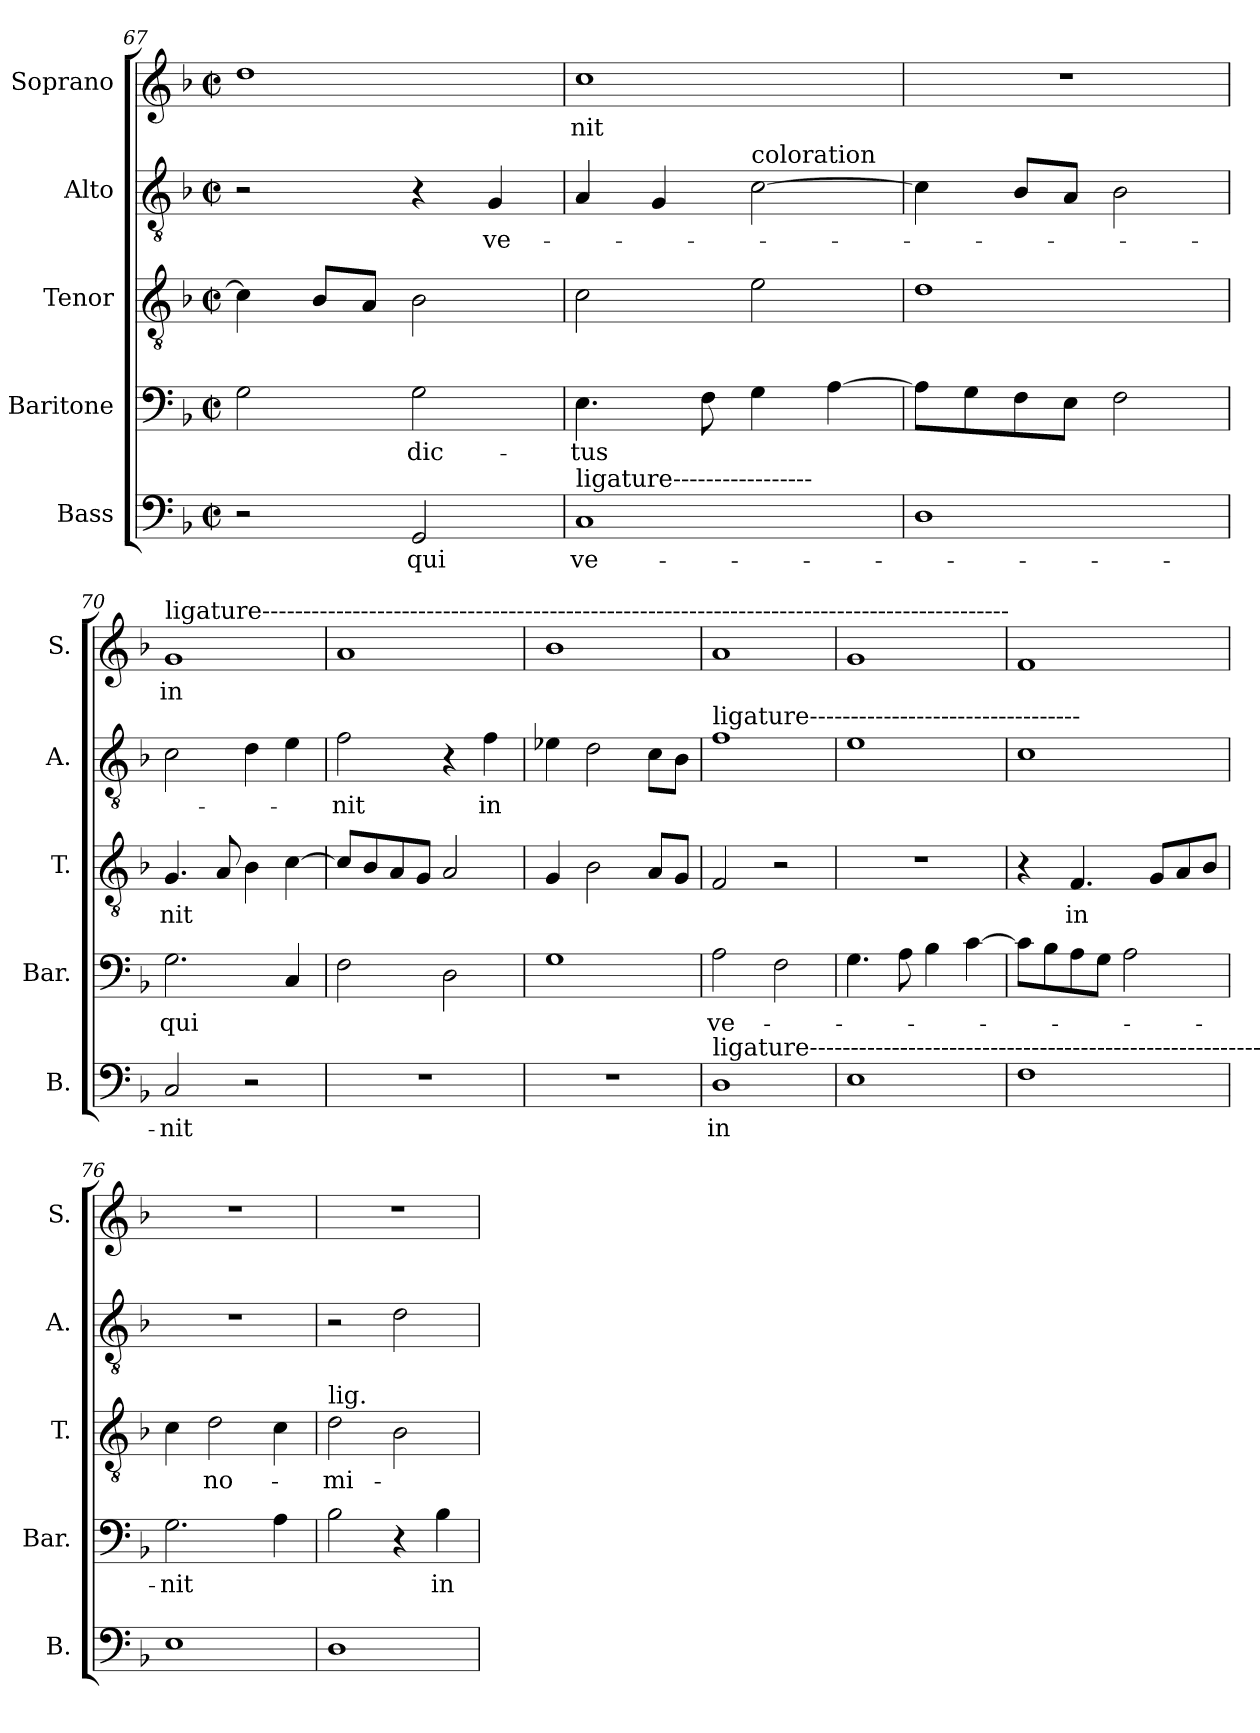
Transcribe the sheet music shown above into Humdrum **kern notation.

**kern	**text	**kern	**text	**kern	**text	**kern	**text	**kern	**text
*part5	*part5	*part4	*part4	*part3	*part3	*part2	*part2	*part1	*part1
*staff5	*staff5	*staff4	*staff4	*staff3	*staff3	*staff2	*staff2	*staff1	*staff1
*I"Bass	*	*I"Baritone	*	*I"Tenor	*	*I"Alto	*	*I"Soprano	*
*I'B.	*	*I'Bar.	*	*I'T.	*	*I'A.	*	*I'S.	*
*clefF4	*	*clefF4	*	*clefGv2	*	*clefGv2	*	*clefG2	*
*k[b-]	*	*k[b-]	*	*k[b-]	*	*k[b-]	*	*k[b-]	*
*M2/2	*	*M2/2	*	*M2/2	*	*M2/2	*	*M2/2	*
*met(c|)	*	*met(c|)	*	*met(c|)	*	*met(c|)	*	*met(c|)	*
=67	=67	=67	=67	=67	=67	=67	=67	=67	=67
2r	.	2G\	.	4c\]	.	2r	.	1dd	.
.	.	.	.	8B-/L	.	.	.	.	.
.	.	.	.	8A/J	.	.	.	.	.
!	!LO:LY:b	!	!LO:LY:b	!	!	!	!	!	!
2GG/	qui	2G\	-dic-	2B-\	.	4r	.	.	.
!	!	!	!	!	!	!	!LO:LY:b	!	!
.	.	.	.	.	.	4G/	ve-	.	.
=68	=68	=68	=68	=68	=68	=68	=68	=68	=68
!LO:TX:a:t=ligature-----------------	!	!	!	!	!	!	!	!	!
!	!LO:LY:b	!	!LO:LY:b	!	!	!	!	!	!LO:LY:b
1C	ve-	4.E\	-tus	2c\	.	4A/	.	1cc	-nit
.	.	.	.	.	.	4G/	.	.	.
.	.	8F\	.	.	.	.	.	.	.
!	!	!	!	!	!	!LO:TX:a:t=coloration	!	!	!
.	.	4G\	.	2e\	.	[2c\	.	.	.
.	.	[4A\	.	.	.	.	.	.	.
=69	=69	=69	=69	=69	=69	=69	=69	=69	=69
1D	.	8A\L]	.	1d	.	4c\]	.	1r	.
.	.	8G\	.	.	.	.	.	.	.
.	.	8F\	.	.	.	8B-/L	.	.	.
.	.	8E\J	.	.	.	8A/J	.	.	.
.	.	2F\	.	.	.	2B-\	.	.	.
=70	=70	=70	=70	=70	=70	=70	=70	=70	=70
!	!	!	!	!	!	!	!	!LO:TX:a:t=ligature-------------------------------------------------------------------------------------------	!
!	!LO:LY:b	!	!LO:LY:b	!	!LO:LY:b	!	!	!	!LO:LY:b
2C/	-nit	2.G\	-qui	4.G/	-nit	2c\	.	1g	in
.	.	.	.	8A/	.	.	.	.	.
2r	.	.	.	4B-\	.	4d\	.	.	.
.	.	4C/	.	[4c\	.	4e\	.	.	.
=71	=71	=71	=71	=71	=71	=71	=71	=71	=71
!	!	!	!	!	!	!	!LO:LY:b	!	!
1r	.	2F\	.	8c/L]	.	2f\	-nit	1a	.
.	.	.	.	8B-/	.	.	.	.	.
.	.	.	.	8A/	.	.	.	.	.
.	.	.	.	8G/J	.	.	.	.	.
.	.	2D\	.	2A/	.	4r	.	.	.
!	!	!	!	!	!	!	!LO:LY:b	!	!
.	.	.	.	.	.	4f\	in	.	.
=72	=72	=72	=72	=72	=72	=72	=72	=72	=72
1r	.	1G	.	4G/	.	4e-X\	.	1b-	.
.	.	.	.	2B-\	.	2d\	.	.	.
.	.	.	.	8A/L	.	8c\L	.	.	.
.	.	.	.	8G/J	.	8B-\J	.	.	.
=73	=73	=73	=73	=73	=73	=73	=73	=73	=73
!	!	!	!	!	!	!LO:TX:a:t=ligature---------------------------------	!	!	!
!LO:TX:a:t=ligature---------------------------------------------------------------------------------	!	!	!	!	!	!	!	!	!
!	!LO:LY:b	!	!LO:LY:b	!	!	!	!	!	!
1D	in	2A\	ve-	2F/	.	1f	.	1a	.
.	.	2F\	.	2r	.	.	.	.	.
=74	=74	=74	=74	=74	=74	=74	=74	=74	=74
1E	.	4.G\	.	1r	.	1e	.	1g	.
.	.	8A\	.	.	.	.	.	.	.
.	.	4B-\	.	.	.	.	.	.	.
.	.	[4c\	.	.	.	.	.	.	.
=75	=75	=75	=75	=75	=75	=75	=75	=75	=75
1F	.	8c\L]	.	4r	.	1c	.	1f	.
.	.	8B-\	.	.	.	.	.	.	.
!	!	!	!	!	!LO:LY:b	!	!	!	!
.	.	8A\	.	4.F/	in	.	.	.	.
.	.	8G\J	.	.	.	.	.	.	.
.	.	2A\	.	.	.	.	.	.	.
.	.	.	.	8G/L	.	.	.	.	.
.	.	.	.	8A/	.	.	.	.	.
.	.	.	.	8B-/J	.	.	.	.	.
=76	=76	=76	=76	=76	=76	=76	=76	=76	=76
!	!	!	!LO:LY:b	!	!	!	!	!	!
1E	.	2.G\	-nit	4c\	.	1r	.	1r	.
!	!	!	!	!	!LO:LY:b	!	!	!	!
.	.	.	.	2d\	no-	.	.	.	.
.	.	4A\	.	4c\	.	.	.	.	.
=77	=77	=77	=77	=77	=77	=77	=77	=77	=77
!	!	!	!	!LO:TX:a:t=lig.	!	!	!	!	!
!	!	!	!	!	!LO:LY:b	!	!	!	!
1D	.	2B-\	.	2d\	-mi-	2r	.	1r	.
.	.	4r	.	2B-\	.	2d\	.	.	.
!	!	!	!LO:LY:b	!	!	!	!	!	!
.	.	4B-\	-in	.	.	.	.	.	.
=	=	=	=	=	=	=	=	=	=
*-	*-	*-	*-	*-	*-	*-	*-	*-	*-
